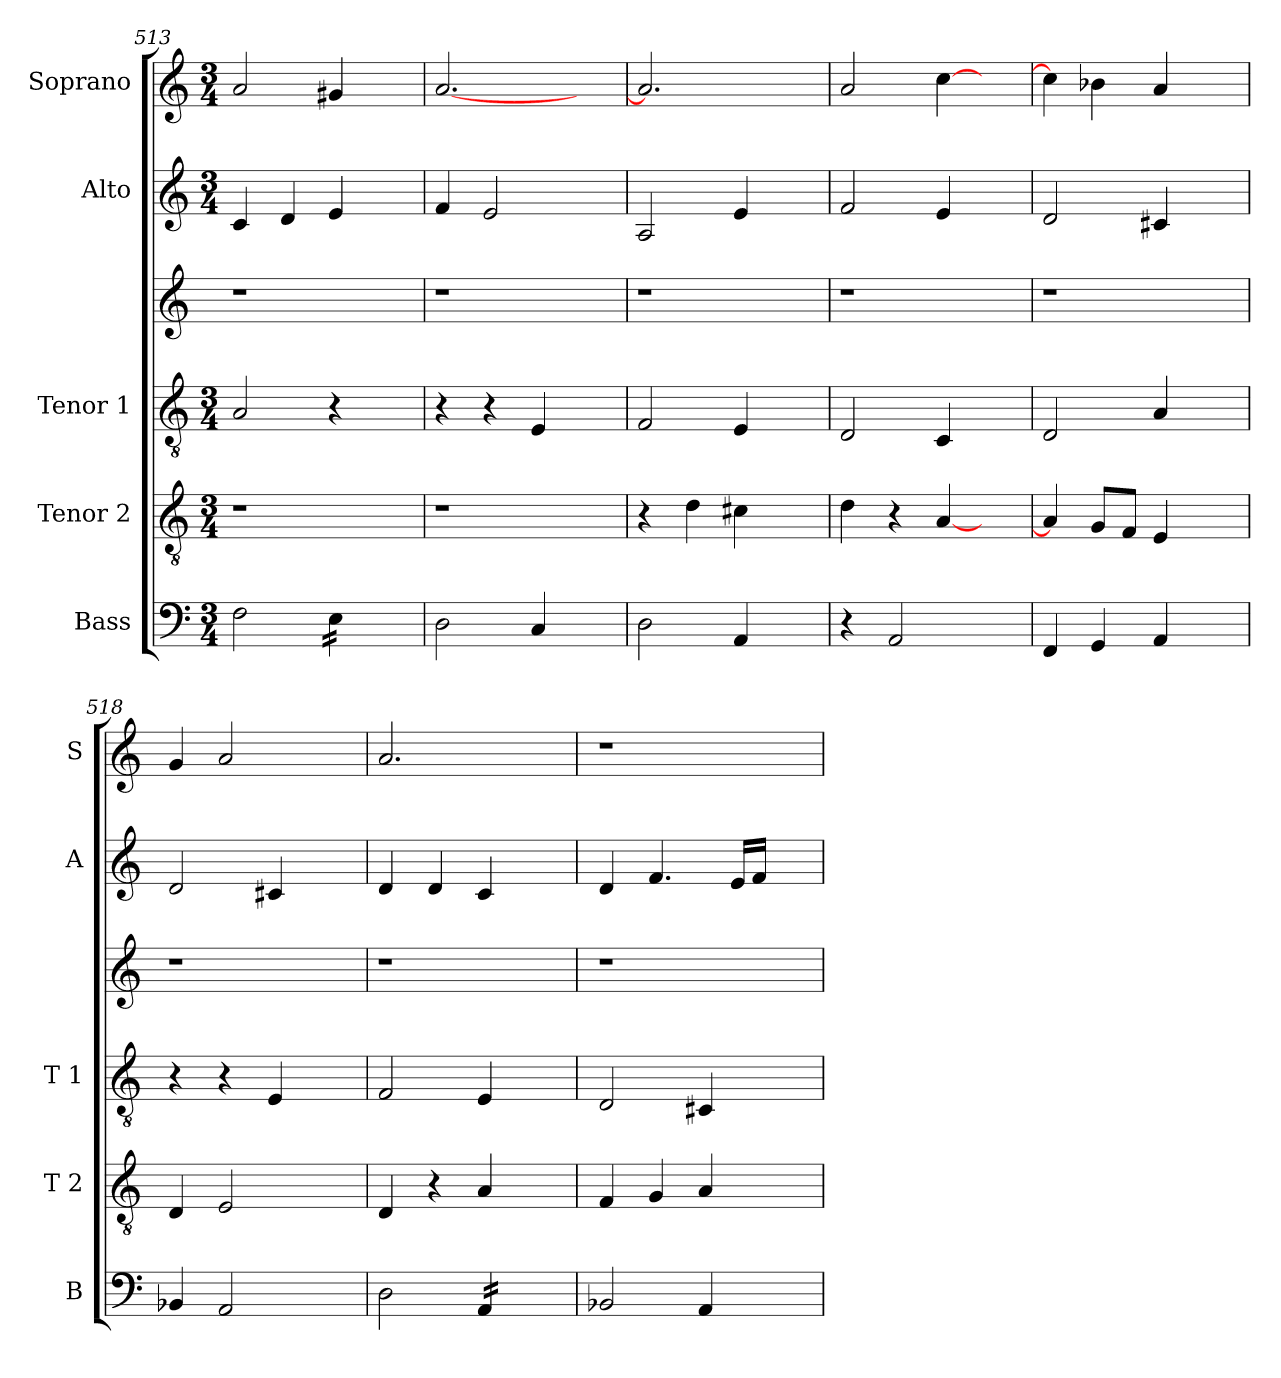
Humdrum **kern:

**kern	**kern	**kern	**kern	**kern	**kern
*part6	*part5	*part4	*part3	*part2	*part1
*staff6	*staff5	*staff4	*staff3	*staff2	*staff1
*I"Bass	*I"Tenor 2	*I"Tenor 1	*	*I"Alto	*I"Soprano
*I'B	*I'T 2	*I'T 1	*	*I'A	*I'S
*clefF4	*clefGv2	*clefGv2	*clefG2	*clefG2	*clefG2
*k[]	*k[]	*k[]	*k[]	*k[]	*k[]
*C:	*C:	*C:	*C:	*C:	*C:
*M3/4	*M3/4	*M3/4	*	*M3/4	*M3/4
=513	=513	=513	=513	=513	=513
!	!LO:N:vis=1	!	!	!	!
2F\	2.r	2A/	1r	4c/	2a/
.	.	.	.	4d/	.
*tremolo	*	*	*	*	*
16E\LL	.	4r	.	4e/	4g#X/
16E\	.	.	.	.	.
16E\	.	.	.	.	.
16E\JJ	.	.	.	.	.
*Xtremolo	*	*	*	*	*
4ryy	4ryy	4ryy	.	4ryy	4ryy
!!LO:LB:g=z
=514	=514	=514	=514	=514	=514
!	!LO:N:vis=1	!	!	!	!
2D\	2.r	4r	1r	4f/	[<2.a/
.	.	4r	.	2e/	.
4C/	.	4E/	.	.	.
4ryy	4ryy	4ryy	.	4ryy	4ryy
=515	=515	=515	=515	=515	=515
2D\	4r	2F/	1r	2A/	2.a/]
.	4d\	.	.	.	.
4AA/	4c#X\	4E/	.	4e/	.
4ryy	4ryy	4ryy	.	4ryy	4ryy
=516	=516	=516	=516	=516	=516
4r	4d\	2D/	1r	2f/	2a/
2AA/	4r	.	.	.	.
.	[<4A/	4C/	.	4e/	[>4cc\
4ryy	4ryy	4ryy	.	4ryy	4ryy
=517	=517	=517	=517	=517	=517
4FF/	4A/]	2D/	1r	2d/	4cc\]
4GG/	8G/L	.	.	.	4b-X\
.	8F/J	.	.	.	.
4AA/	4E/	4A/	.	4c#X/	4a/
4ryy	4ryy	4ryy	.	4ryy	4ryy
=518	=518	=518	=518	=518	=518
4BB-X/	4D/	4r	1r	2d/	4g/
2AA/	2E/	4r	.	.	2a/
.	.	4E/	.	4c#X/	.
4ryy	4ryy	4ryy	.	4ryy	4ryy
=519	=519	=519	=519	=519	=519
2D\	4D/	2F/	1r	4d/	2.a/
.	4r	.	.	4d/	.
*tremolo	*	*	*	*	*
16AA/LL	4A/	4E/	.	4c/	.
16AA/	.	.	.	.	.
16AA/	.	.	.	.	.
16AA/JJ	.	.	.	.	.
*Xtremolo	*	*	*	*	*
4ryy	4ryy	4ryy	.	4ryy	4ryy
!!LO:LB:g=z
=520	=520	=520	=520	=520	=520
!	!	!	!	!	!LO:N:vis=1
2BB-X/	4F/	2D/	1r	4d/	2.r
.	4G/	.	.	4.f/	.
4AA/	4A/	4C#X/	.	.	.
.	.	.	.	16e/LL	.
.	.	.	.	16f/JJ	.
4ryy	4ryy	4ryy	.	4ryy	4ryy
=	=	=	=	=	=
*-	*-	*-	*-	*-	*-
